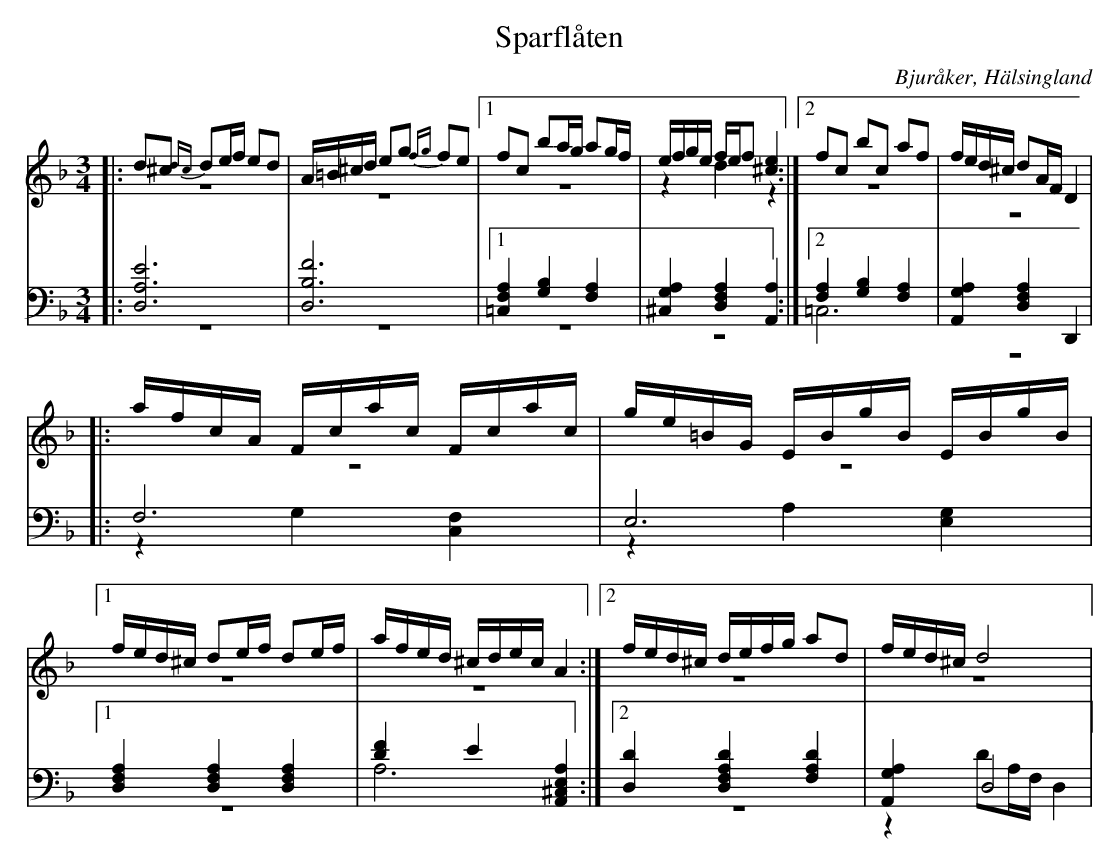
X:1
T: Sparflåten
O: Bjuråker, Hälsingland
M: 3/4
L: 1/8
K: Dm
V:1
V:2 merge
V:3
V:4 merge
V:1
|:d^c {dc}de/f/ ed|A/=B/^c/d/ eg {fg}fe|1 fc ba/g/ ag/f/| e/f/g/e/ f/e/f [^c2e2]:|2 fc bc af|f/e/d/^c/ dA/F/ D2|
|:a/f/c/A/  F/c/a/c/ F/c/a/c/|g/e/=B/G/  E/B/g/B/  E/B/g/B/|1 f/e/d/^c/ de/f/ de/f/|a/f/e/d/ ^c/d/e/c/ A2:|2 f/e/d/^c/ d/e/f/g/ ad|f/e/d/^c/ d4|
V:2
|:z6|z6|1 z6|z2 d2 z2:|2 z6|z6|
|:z6|z6|1 z6|z6:|2 z6|z6|
V:3 clef=bass
|:[D,6A,6E6]|[D,6B,6F6]|1 [=C,2F,2A,2] [G,2B,2] [F,2A,2]|[^C,2G,2A,2] [D,2F,2A,2] [A,,2A,2]:|2 [F,2A,2] [G,2B,2] [F,2A,2]|[A,,2G,2A,2] [D,2F,2A,2] D,,2|
|:F,6|E,6|1 [D,2F,2A,2] [D,2F,2A,2] [D,2F,2A,2]|[D2F2] E2 [A,,2^C,2E,2A,2]:|2 [D,2D2] [D,2F,2A,2D2] [F,2A,2D2]|[A,,2G,2A,2] D,4|
V:4 clef=bass
|:z6|z6|1 z6|z6:|2 =C,6|z6|
|:z2 G,2 [C,2F,2]|z2 A,2 [E,2G,2]|1 z6|A,6:|2 z6|z2 DA,/F,/ D,2|
